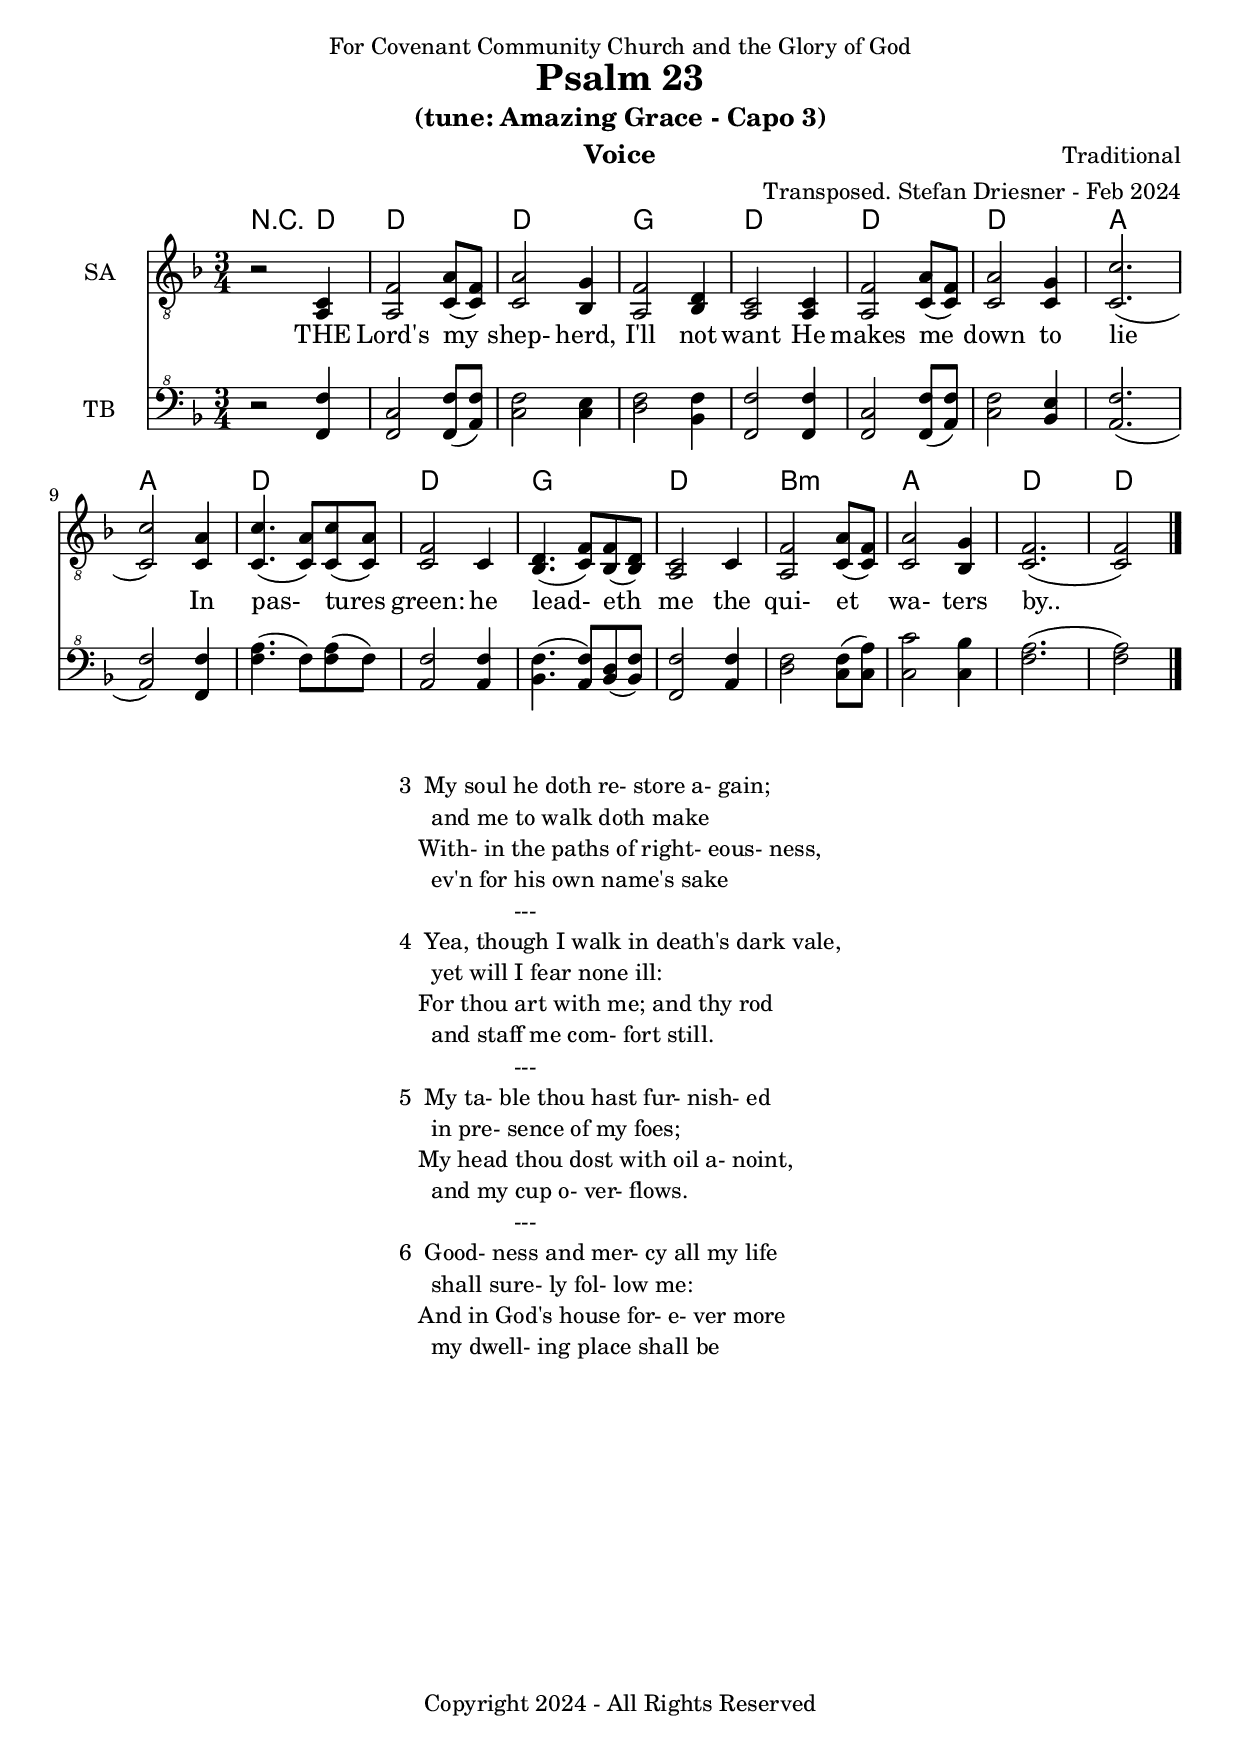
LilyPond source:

\version "2.24.1"
\language "english"

% force .mid extension for MIDI file output
#(ly:set-option 'midi-extension "mid")

\header {
  dedication = "For Covenant Community Church and the Glory of God"
  title = "Psalm 23"
  subtitle = "(tune: Amazing Grace - Capo 3)"
  instrument = "Voice"
  composer = "Traditional"
  arranger = "Transposed. Stefan Driesner - Feb 2024"
  meter = ""
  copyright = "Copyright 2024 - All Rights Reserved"
}

global = {
  \key f \major
  \numericTimeSignature
  \time 3/4
}

versesVoice = \lyricmode {
  % Verse 1
  THE Lord's my shep- herd, I'll not want
  He makes me down to lie
  In pas- tures green: he lead- eth me 
  the qui- et wa- ters by..
}

SAVoice = \relative c {
  \global
  \dynamicUp
  % Music follows here.
  {
    r2 <a  c  >4 |
    % Verse 1
    <a   f' >2 <c  a' >8( <c  f>8)  | < c  a'>2 <bf g' >4  | <a f' >2 <bf d>4 | <a  c>2 <a  c>4 |
    <a   f' >2 <c  a' >8( <c  f>8)  | < c  a'>2 <c g' >4   | <c  c'>2.( | <c  c'>2 ) <c a' >4 |
    <c c'>4.(<c a'>8) <c c'>8(<c a'>8) | <c f >2 <c>4  | <bf d>4.(<c  f>8) <bf f'>8(<bf d>8) |
    <a c>2 <c>4 | <a   f' >2 <c  a' >8( <c  f>8)  | < c  a'>2 <bf g' >4  | <c f>2.( <c f>2 )  \bar "|."
  }
}

TBVoice = \relative {
  \global
  \dynamicUp
  % Music follows here.
  {
    r2 <f  f'  >4 |
    % Verse 1
    <f c'>2 <f  f' >8( <a  f'>8)  | < c  f>2 < c e >4  | <d f >2 <bf f'>4 | <f  f'>2 <f  f'>4 |
    <f   c' >2 <f  f' >8( <a  f'>8)  | < c  f>2 <bf e >4   | <a  f'>2.( | <a  f'>2 ) <f f' >4 |
    <f' a>4.(<f>8) <f a>8(<f>8) | \relative c' <a f' >2 \relative c' <a f'>4  | \relative c' <bf f'>4.( \relative c' <a  f'>8) \relative c' <bf d>8(\relative c' <bf f'>8) |
    \relative c <f f'>2 \relative c' <a f'>4 | \relative c' <d f >2 \relative c' <c  f >8( \relative c' <c  a'>8)  | \relative c' < c  c'>2 \relative c' <c bf' >4  | \relative c' <f a>2.( \relative c' <f a>2 )  \bar "|."
  }
}

Chords = \new ChordNames {
  \chordmode {
    r2 d4 d2. d2. g2. d2. d2. d2. a2. a2. d2. d2. g2. d2. b2.:m a2. d2. d2
  }
}

SAVoicePart = \new Staff \with {
  instrumentName = "SA"
  midiInstrument = "Voice Oohs"
} { \clef "treble_8" \SAVoice }
\addlyrics { \versesVoice }

TBVoicePart = \new Staff \with {
  instrumentName = "TB"
  midiInstrument = "Voice Oohs"
} { \clef "bass^8" \TBVoice }

\score {
  <<
    \Chords
    \SAVoicePart
    \TBVoicePart
  >>
  \layout { }
  \midi {
    \context {
      \Score
      tempoWholesPerMinute = #(ly:make-moment 100 4)
    }
  }
}

\markup {
  \fill-line {
    {
      \column {
        \left-align {
  	  "3  My soul he doth re- store a- gain;"
	  "     and me to walk doth make"
	  "   With- in the paths of right- eous- ness,"
	  "     ev'n for his own name's sake"
	  "                  ---"
	  "4  Yea, though I walk in death's dark vale,"
	  "     yet will I fear none ill:"
  	  "   For thou art with me; and thy rod"
	  "     and staff me com- fort still."
	  "                  ---"
	  "5  My ta- ble thou hast fur- nish- ed"
	  "     in pre- sence of my foes;"
	  "   My head thou dost with oil a- noint,"
	  "     and my cup o- ver- flows."
	  "                  ---"
	  "6  Good- ness and mer- cy all my life"
	  "     shall sure- ly fol- low me:"
	  "   And in God's house for- e- ver more"
	  "     my dwell- ing place shall be"
        }
      }
    }
  }
}